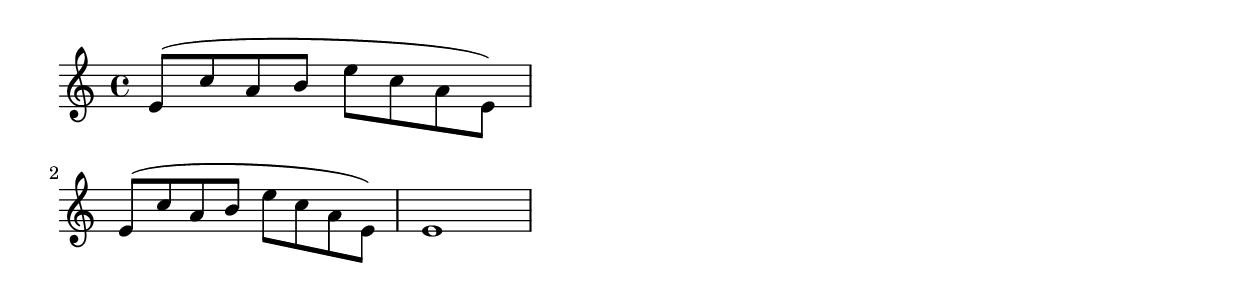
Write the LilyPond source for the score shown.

\version "1.0.3";

% urg, the direction of the slur gets swapped!
\score{
	\notes\relative c{
	\slurup
	\stemup
		[e'8( c' a b]
	\stemdown
		[e c a )e] \break 
	\stemup
		[e8( c' a b]
	\stemdown
		[e c a )e] e1
	}
	\paper{
		indent = 0.\mm
      		linewidth=80.\mm
	}
}
